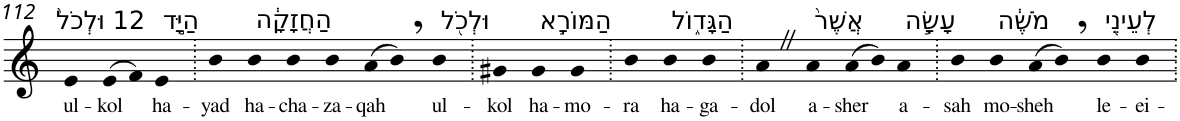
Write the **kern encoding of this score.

**kern	**text
*part1	*part1
*staff1	*staff1
*I"Piano	*
*I'Pno	*
!!LO:PB:g=z
*clefG2	*
*k[]	*
=112	=112
!LO:TX:a:t=12 וּלְכֹל֙	!
!	!LO:LY:b
4e	ul-
!	!LO:LY:b
(>8e	-kol
8f)	.
!LO:TX:a:t=הַיָּ֣ד	!
!	!LO:LY:b
4e	ha-
=113.	=113.
!	!LO:LY:b
4b	-yad
!LO:TX:a:t=הַחֲזָקָ֔ה	!
!	!LO:LY:b
4b	ha-
!	!LO:LY:b
4b	-cha-
!	!LO:LY:b
4b	-za-
!	!LO:LY:b
(8a	-qah
8b,)	.
!LO:TX:a:t=וּלְכֹ֖ל	!
!	!LO:LY:b
4b	ul-
=114.	=114.
!	!LO:LY:b
4g#X	-kol
!LO:TX:a:t=הַמּוֹרָ֣א	!
!	!LO:LY:b
4g#	ha-
!	!LO:LY:b
4g#	-mo-
=115.	=115.
!	!LO:LY:b
4b	-ra
!LO:TX:a:t=הַגָּד֑וֹל	!
!	!LO:LY:b
4b	ha-
!	!LO:LY:b
4b	-ga-
=116.	=116.
!	!LO:LY:b
4aZ	-dol
!LO:TX:a:t=אֲשֶׁר֙	!
!	!LO:LY:b
4a	a-
!	!LO:LY:b
(8a	-sher
8b)	.
!LO:TX:a:t=עָשָׂ֣ה	!
!	!LO:LY:b
4a	a-
=117.	=117.
!	!LO:LY:b
4b	-sah
!LO:TX:a:t=מֹשֶׁ֔ה	!
!	!LO:LY:b
4b	mo-
!	!LO:LY:b
(8a	-sheh
8b,)	.
!LO:TX:a:t=לְעֵינֵ֖י	!
!	!LO:LY:b
4b	le-
!	!LO:LY:b
4b	-ei-
=.	=.
*-	*-
